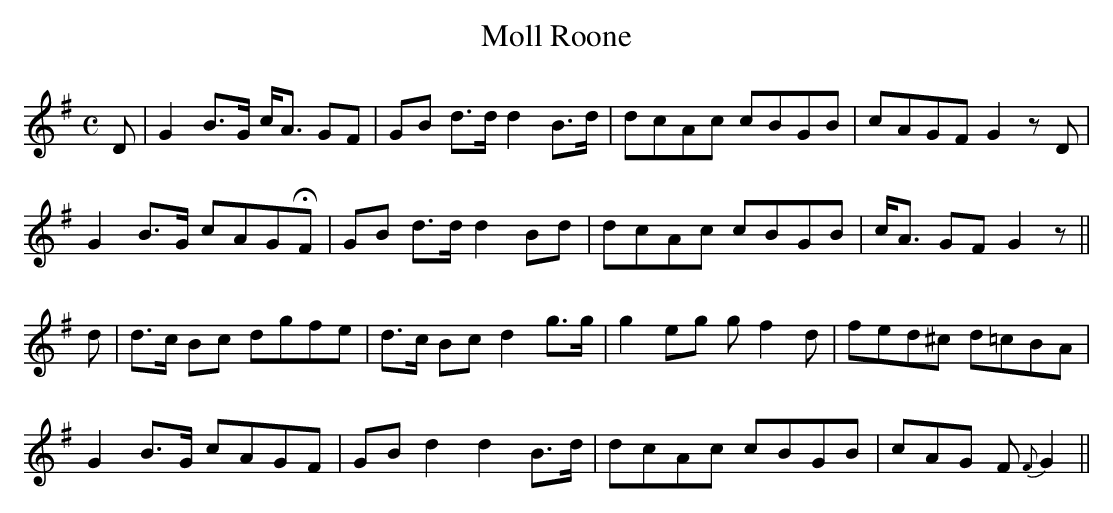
X:1
T:Moll Roone
M:C
L:1/8
K:G
D|G2 B>G c<A GF|GB d>d d2 B>d|dcAc cBGB|cAGF G2 zD|
G2 B>G cAGHF|GB d>d d2 Bd|dcAc cBGB|c<A GF G2z||
d|d>c Bc dgfe|d>c Bc d2 g>g|g2 eg gf2 d|fed^c d=cBA|
G2 B>G cAGF|GBd2 d2 B>d|dcAc cBGB|cAG F {F}G2||
